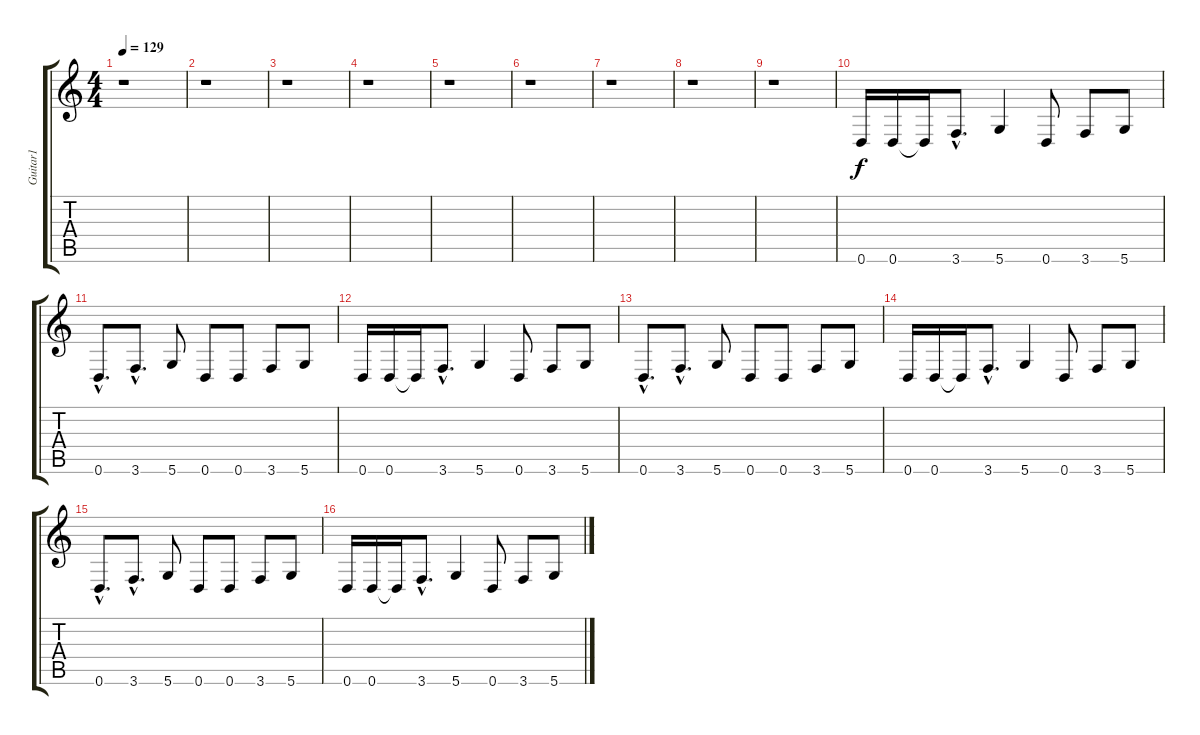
\track ("Guitar1" "Guitar1") {instrument distortionguitar}
\staff {score tabs}
\tuning (D4 A3 F3 C3 G2 D2) {hide}
\ts (4 4)
\tempo 129
\clef g2
\ks c
r.1{dy f instrument distortionguitar} |
r.1 |
r.1 |
r.1 |
r.1 |
r.1 |
r.1 |
r.1 |
r.1 |
0.6.16 0.6.16 0.6{t}.16 3.6{hac}.8{d} 5.6.4 0.6.8 3.6.8 5.6.8 |
0.6{hac}.8{d} 3.6{hac}.8{d} 5.6.8 0.6.8 0.6.8 3.6.8 5.6.8 |
0.6.16 0.6.16 0.6{t}.16 3.6{hac}.8{d} 5.6.4 0.6.8 3.6.8 5.6.8 |
0.6{hac}.8{d} 3.6{hac}.8{d} 5.6.8 0.6.8 0.6.8 3.6.8 5.6.8 |
0.6.16 0.6.16 0.6{t}.16 3.6{hac}.8{d} 5.6.4 0.6.8 3.6.8 5.6.8 |
0.6{hac}.8{d} 3.6{hac}.8{d} 5.6.8 0.6.8 0.6.8 3.6.8 5.6.8 |
0.6.16 0.6.16 0.6{t}.16 3.6{hac}.8{d} 5.6.4 0.6.8 3.6.8 5.6.8
